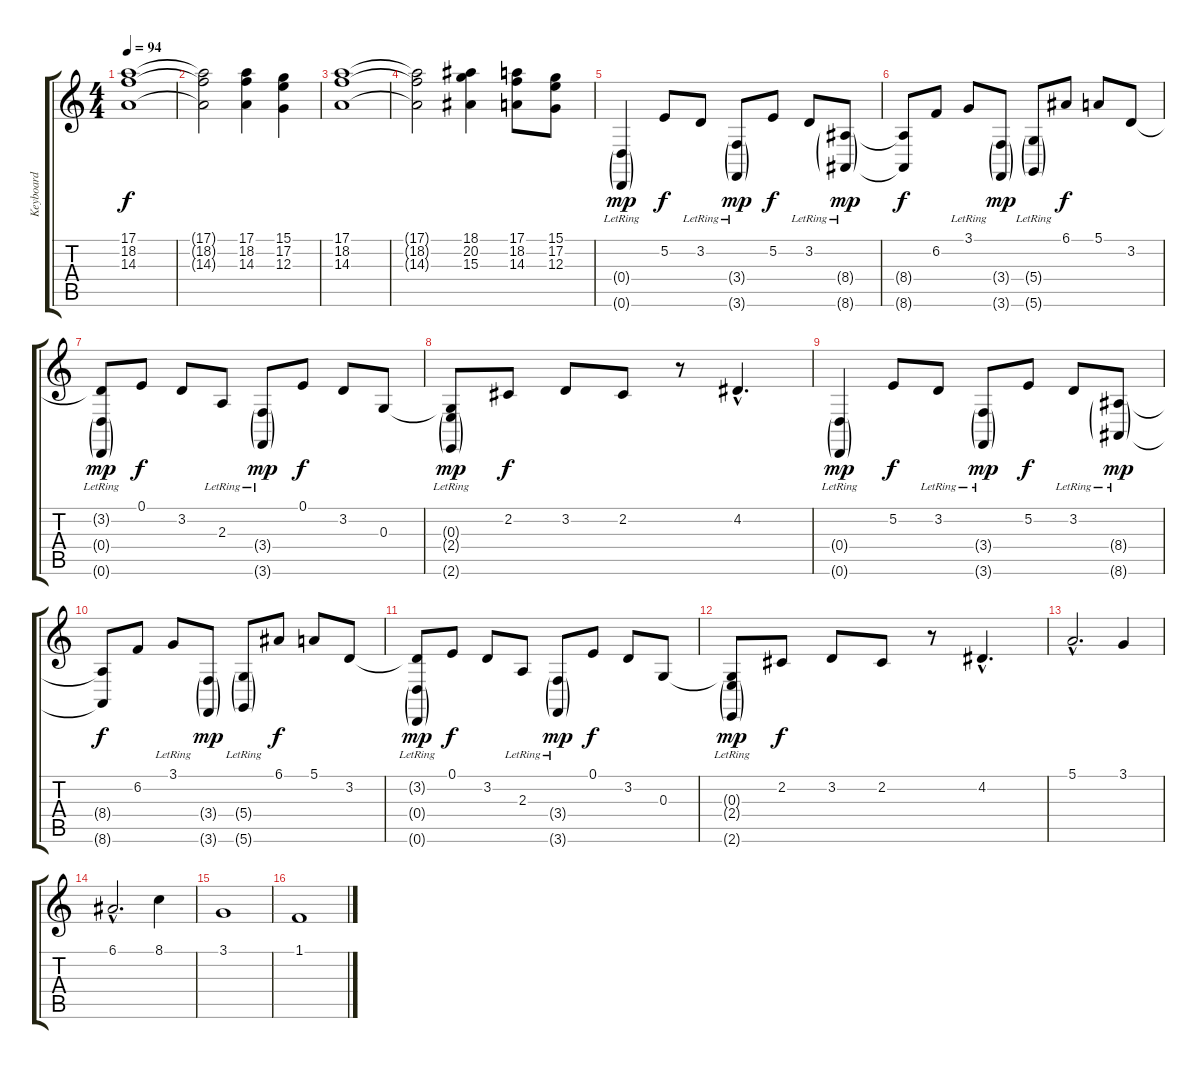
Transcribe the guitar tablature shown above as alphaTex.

\track ("Keyboard" "Keyboard") {instrument stringensemble1}
\staff {score tabs}
\tuning (E4 B3 G3 D3 A2 D2) {hide}
\ts (4 4)
\tempo 94
\clef g2
\ks c
(17.1 18.2 14.3).1{dy f instrument choiraahs} |
(17.1{t} 18.2{t} 14.3{t}).2 (17.1 18.2 14.3).4 (15.1 17.2 12.3).4 |
(17.1 18.2 14.3).1 |
(17.1{t} 18.2{t} 14.3{t}).2 (18.1 20.2 15.3).4 (17.1 18.2 14.3).8 (15.1 17.2 12.3).8 |
(0.4{g lr} 0.6{g lr}).4{dy mp volume 15 instrument stringensemble1} 5.2.8{dy f} 3.2{lr}.8 (3.4{g lr} 3.6{g lr}).8{dy mp} 5.2.8{dy f} 3.2{lr}.8 (8.4{g lr} 8.6{g lr}).8{dy mp} |
(8.4{t} 8.6{t}).8{dy f} 6.2.8 3.1{lr}.8 (3.4{g} 3.6{g}).8{dy mp} (5.4{g lr} 5.6{g lr}).8 6.1.8{dy f} 5.1.8 3.2.8 |
(3.2{t} 0.4{g lr} 0.6{g lr}).8{dy mp} 0.1.8{dy f} 3.2.8 2.3{lr}.8 (3.4{g lr} 3.6{g lr}).8{dy mp} 0.1.8{dy f} 3.2.8 0.3.8 |
(0.3{t} 2.4{g lr} 2.6{g lr}).8{dy mp} 2.2.8{dy f} 3.2.8 2.2.8 r.8 4.2{hac}.4{d} |
(0.4{g lr} 0.6{g lr}).4{dy mp} 5.2.8{dy f} 3.2{lr}.8 (3.4{g lr} 3.6{g lr}).8{dy mp} 5.2.8{dy f} 3.2{lr}.8 (8.4{g lr} 8.6{g lr}).8{dy mp} |
(8.4{t} 8.6{t}).8{dy f} 6.2.8 3.1{lr}.8 (3.4{g} 3.6{g}).8{dy mp} (5.4{g lr} 5.6{g lr}).8 6.1.8{dy f} 5.1.8 3.2.8 |
(3.2{t} 0.4{g lr} 0.6{g lr}).8{dy mp} 0.1.8{dy f} 3.2.8 2.3{lr}.8 (3.4{g lr} 3.6{g lr}).8{dy mp} 0.1.8{dy f} 3.2.8 0.3.8 |
(0.3{t} 2.4{g lr} 2.6{g lr}).8{dy mp} 2.2.8{dy f} 3.2.8 2.2.8 r.8 4.2{hac}.4{d} |
5.1{hac}.2{d} 3.1.4 |
6.1{hac}.2{d} 8.1.4 |
3.1.1 |
1.1.1
